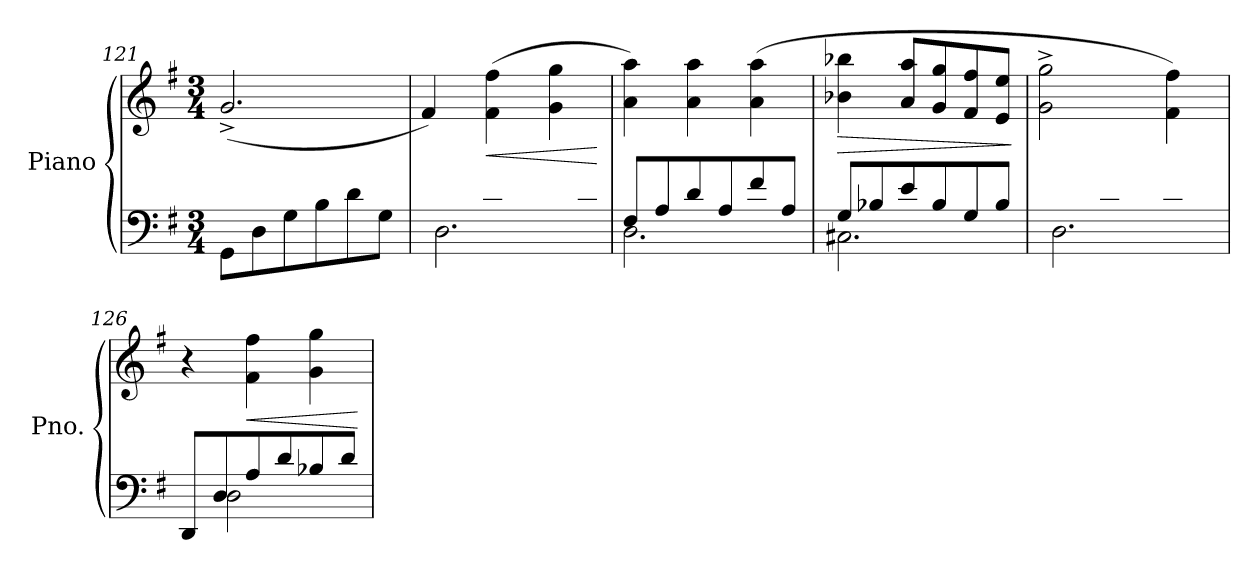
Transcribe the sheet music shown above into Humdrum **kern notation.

**kern	**kern	**dynam
*part1	*part1	*part1
*staff2	*staff1	*staff1/2
*I"Piano	*	*
*I'Pno.	*	*
*clefF4	*clefG2	*
*k[f#]	*k[f#]	*
*M3/4	*M3/4	*
=121	=121	=121
8GG\L	(<2.g^/	.
8D\	.	.
8G\	.	.
8B\	.	.
8d\	.	.
8G\J	.	.
=122	=122	=122
*^	*	*
8D/Lyy	2.D\	4f#/)	.
8A/	.	.	.
!	!	!	!LO:HP:b
8d/	.	(>4f#\ 4ff#\	<
8A/	.	.	.
8B-X/	.	4g\ 4gg\	.
8d/J	.	.	.
*v	*v	*	*
.	.	[
=123	=123	=123
*^	*	*
8F#/L	2.D\	4a\ 4aa\)	.
8A/	.	.	.
8d/	.	4a\ 4aa\	.
8A/	.	.	.
8f#/	.	(>4a\ 4aa\	.
8A/J	.	.	.
!!LO:LB:g=z
=124	=124	=124	=124
!	!	!	!LO:HP:b
8G/L	2.C#X\	4b-X\ 4bb-X\	>
8B-X/	.	.	.
8e/	.	8a/ 8aa/L	.
8B-/	.	8g/ 8gg/	.
8G/	.	8f#/ 8ff#/	.
8B-/J	.	8e/ 8ee/J	.
*v	*v	*	*
.	.	]
=125	=125	=125
*^	*	*
8D/Lyy	2.D\	2g\^ 2gg\^	.
8A/	.	.	.
8d/	.	.	.
8A/	.	.	.
8d/	.	4f#\ 4ff#\)	.
8A/J	.	.	.
=126	=126	=126	=126
8DD/L	8rgyy	4r	.
8D/	2D\	.	.
!	!	!	!LO:HP:b
8A/	.	4f#\ 4ff#\	<
8d/	.	.	.
8B-X/	.	4g\ 4gg\	.
8d/J	8rBByy	.	.
*v	*v	*	*
.	.	[
=	=	=
*-	*-	*-
